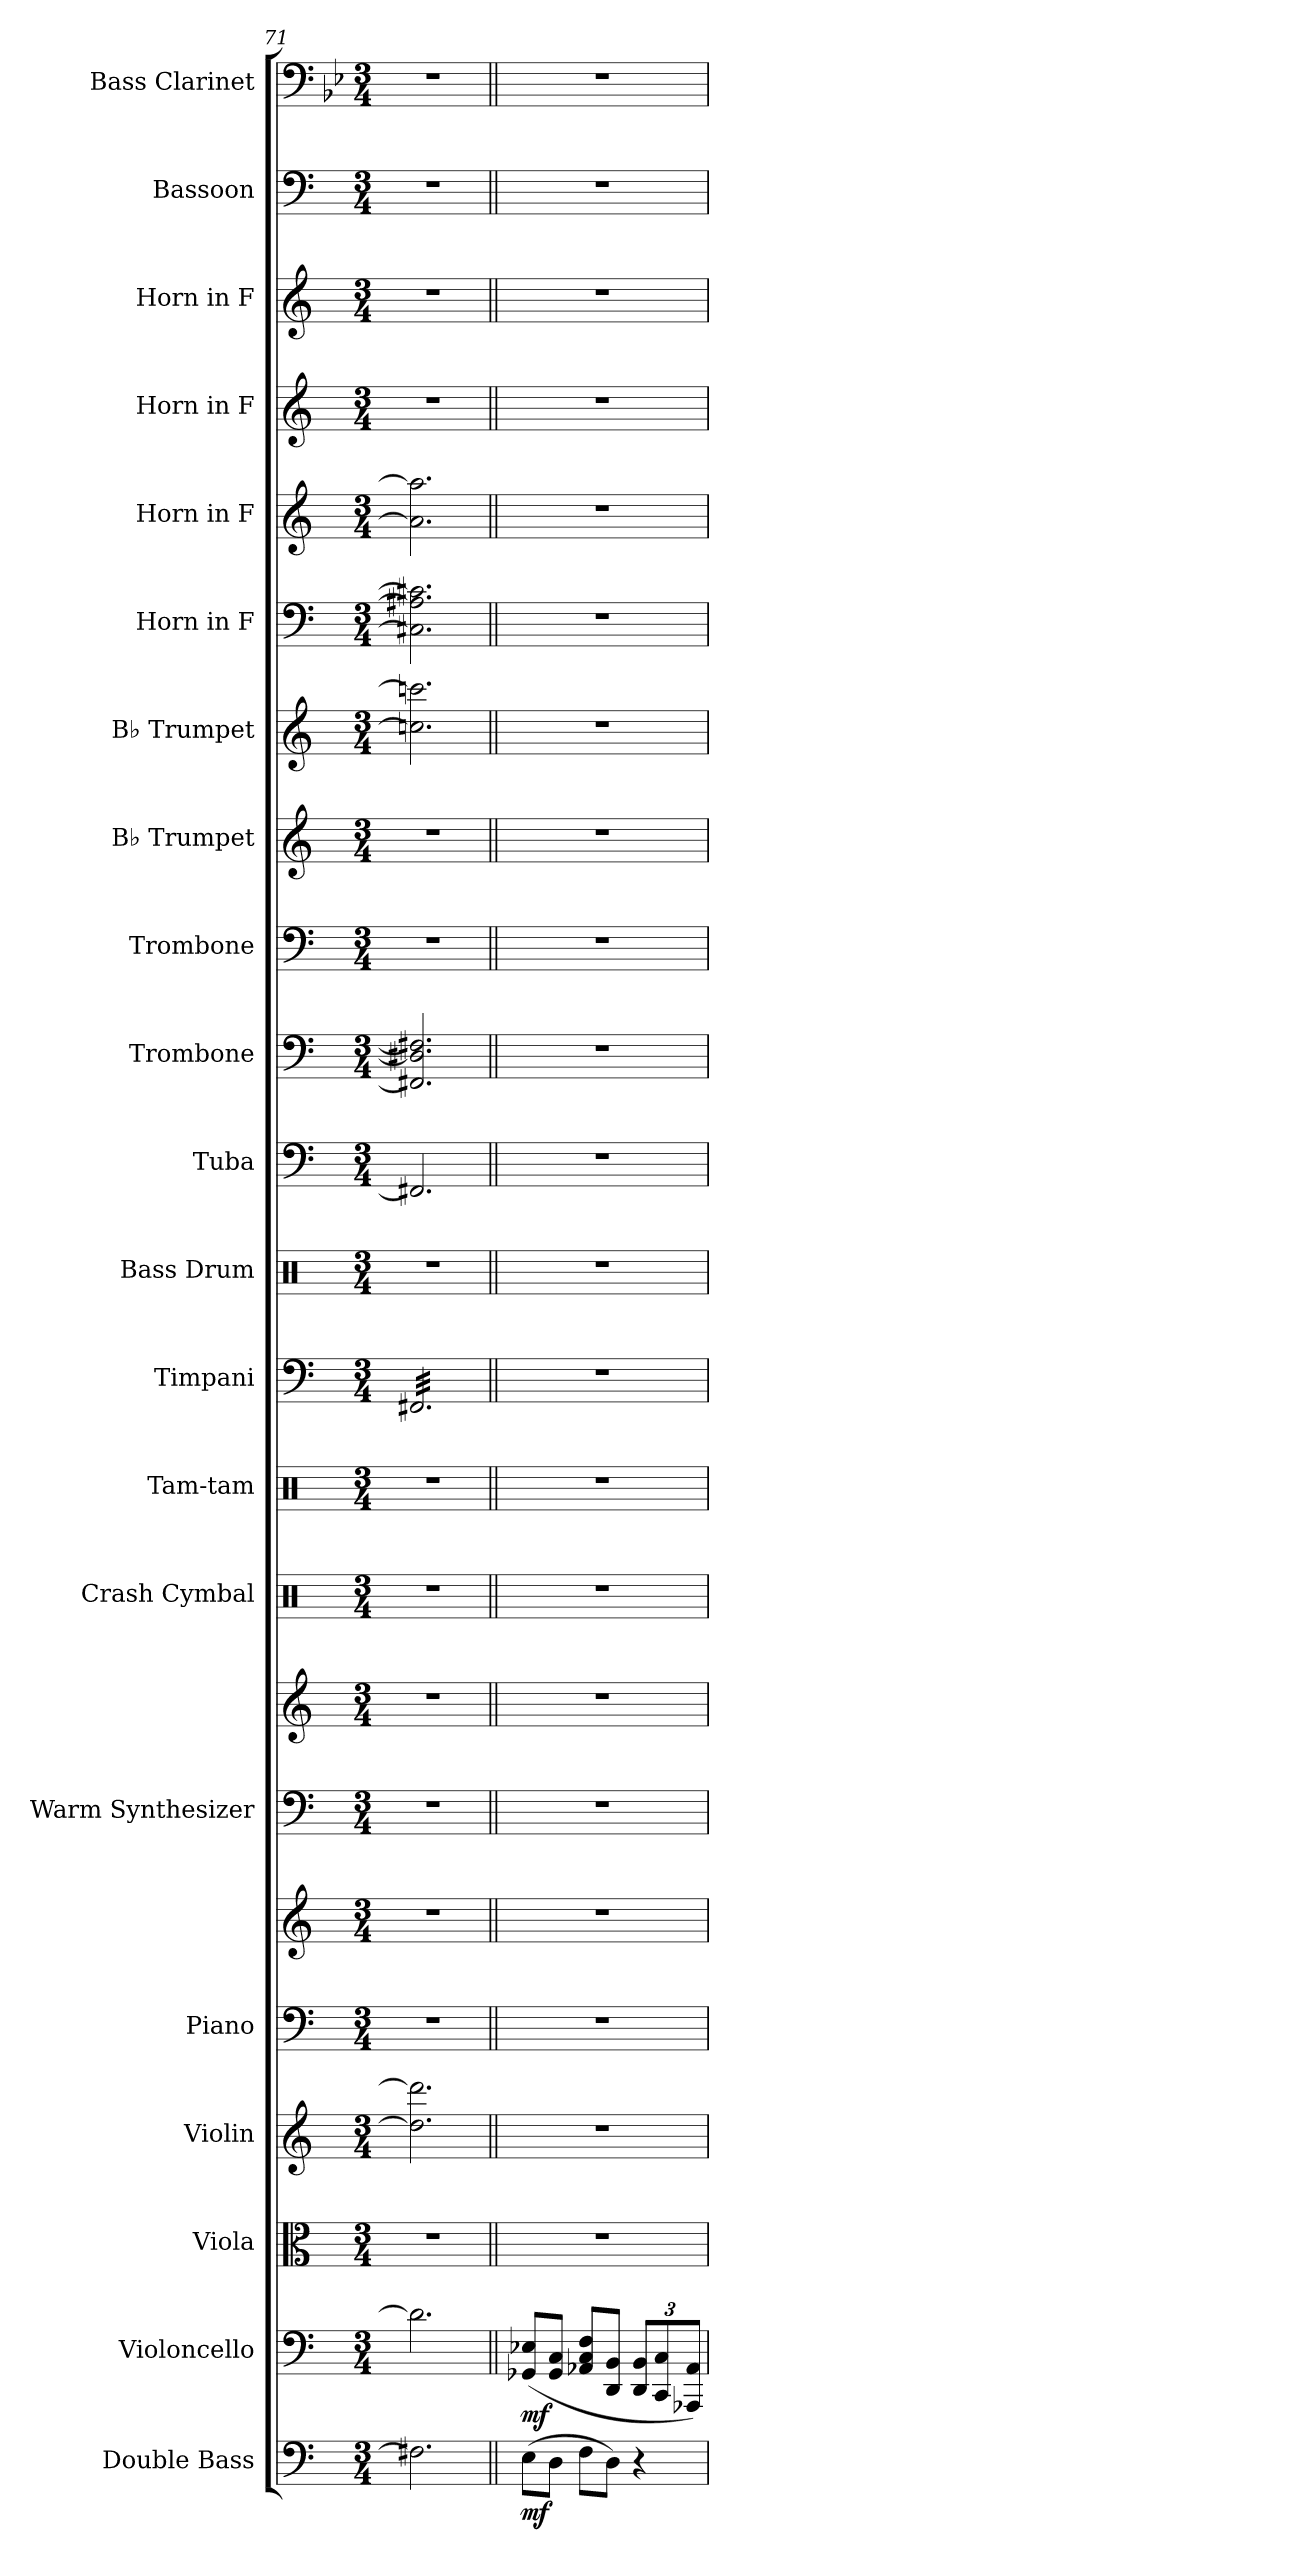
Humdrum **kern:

**kern	**dynam	**kern	**dynam	**kern	**kern	**kern	**kern	**kern	**kern	**kern	**kern	**kern	**kern	**kern	**kern	**kern	**kern	**kern	**kern	**kern	**kern	**kern	**kern	**kern
*part21	*part21	*part20	*part20	*part19	*part18	*part17	*part17	*part16	*part16	*part15	*part14	*part13	*part12	*part11	*part10	*part9	*part8	*part7	*part6	*part5	*part4	*part3	*part2	*part1
*staff23	*staff23	*staff22	*staff22	*staff21	*staff20	*staff19	*staff18	*staff17	*staff16	*staff15	*staff14	*staff13	*staff12	*staff11	*staff10	*staff9	*staff8	*staff7	*staff6	*staff5	*staff4	*staff3	*staff2	*staff1
*I"Double Bass	*	*I"Violoncello	*	*I"Viola	*I"Violin	*I"Piano	*	*I"Warm Synthesizer	*	*I"Crash Cymbal	*I"Tam-tam	*I"Timpani	*I"Bass Drum	*I"Tuba	*I"Trombone	*I"Trombone	*I"B♭ Trumpet	*I"B♭ Trumpet	*I"Horn in F	*I"Horn in F	*I"Horn in F	*I"Horn in F	*I"Bassoon	*I"Bass Clarinet
*I'Db.	*	*I'Vc.	*	*I'Vla.	*I'Vln.	*I'Pno.	*	*I'Synth.	*	*I'Cr. Cym.	*I'Tam-tam	*I'Timp.	*I'B. Dr.	*I'Tba.	*I'Tbn.	*I'Tbn.	*I'B♭ Tpt.	*I'B♭ Tpt.	*	*	*	*	*I'Bsn.	*I'B. Cl.
*clefF4	*	*clefF4	*	*clefC3	*clefG2	*clefF4	*clefG2	*clefF4	*clefG2	*clefX	*clefX	*clefF4	*clefX	*clefF4	*clefF4	*clefF4	*clefG2	*clefG2	*clefF4	*clefG2	*clefG2	*clefG2	*clefF4	*clefF4
*ITrd7c12	*	*	*	*	*	*	*	*	*	*	*	*	*	*	*	*	*ITrd1c2	*ITrd1c2	*ITrd4c7	*ITrd4c7	*ITrd4c7	*ITrd4c7	*	*ITrd8c14
*k[]	*	*k[]	*	*k[]	*k[]	*k[]	*k[]	*k[]	*k[]	*k[]	*k[]	*k[]	*k[]	*k[]	*k[]	*k[]	*k[b-e-]	*k[b-e-]	*k[b-]	*k[b-]	*k[b-]	*k[b-]	*k[]	*k[b-e-]
*M3/4	*	*M3/4	*	*M3/4	*M3/4	*M3/4	*M3/4	*M3/4	*M3/4	*M3/4	*M3/4	*M3/4	*M3/4	*M3/4	*M3/4	*M3/4	*M3/4	*M3/4	*M3/4	*M3/4	*M3/4	*M3/4	*M3/4	*M3/4
=71	=71	=71	=71	=71	=71	=71	=71	=71	=71	=71	=71	=71	=71	=71	=71	=71	=71	=71	=71	=71	=71	=71	=71	=71
*	*	*	*	*	*	*	*	*	*	*	*	*tremolo	*	*	*	*	*	*	*	*	*	*	*	*
2.FF#X\]	.	2.d\]	.	2.r	2.dd\] 2.ddd\]	2.r	2.r	2.r	2.r	2.r	2.r	32FF#X/LLL	2.r	2.FF#X/]	2.FF#X/] 2.D#X/] 2.F#X/]	2.r	2.r	2.b-X\] 2.bb-X\]	2.FF#X\] 2.D#X\] 2.F#X\]	2.d\] 2.dd\]	2.r	2.r	2.r	2.r
.	.	.	.	.	.	.	.	.	.	.	.	32FF#X/	.	.	.	.	.	.	.	.	.	.	.	.
.	.	.	.	.	.	.	.	.	.	.	.	32FF#X/	.	.	.	.	.	.	.	.	.	.	.	.
.	.	.	.	.	.	.	.	.	.	.	.	32FF#X/	.	.	.	.	.	.	.	.	.	.	.	.
.	.	.	.	.	.	.	.	.	.	.	.	32FF#X/	.	.	.	.	.	.	.	.	.	.	.	.
.	.	.	.	.	.	.	.	.	.	.	.	32FF#X/	.	.	.	.	.	.	.	.	.	.	.	.
.	.	.	.	.	.	.	.	.	.	.	.	32FF#X/	.	.	.	.	.	.	.	.	.	.	.	.
.	.	.	.	.	.	.	.	.	.	.	.	32FF#X/	.	.	.	.	.	.	.	.	.	.	.	.
.	.	.	.	.	.	.	.	.	.	.	.	32FF#X/	.	.	.	.	.	.	.	.	.	.	.	.
.	.	.	.	.	.	.	.	.	.	.	.	32FF#X/	.	.	.	.	.	.	.	.	.	.	.	.
.	.	.	.	.	.	.	.	.	.	.	.	32FF#X/	.	.	.	.	.	.	.	.	.	.	.	.
.	.	.	.	.	.	.	.	.	.	.	.	32FF#X/	.	.	.	.	.	.	.	.	.	.	.	.
.	.	.	.	.	.	.	.	.	.	.	.	32FF#X/	.	.	.	.	.	.	.	.	.	.	.	.
.	.	.	.	.	.	.	.	.	.	.	.	32FF#X/	.	.	.	.	.	.	.	.	.	.	.	.
.	.	.	.	.	.	.	.	.	.	.	.	32FF#X/	.	.	.	.	.	.	.	.	.	.	.	.
.	.	.	.	.	.	.	.	.	.	.	.	32FF#X/	.	.	.	.	.	.	.	.	.	.	.	.
.	.	.	.	.	.	.	.	.	.	.	.	32FF#X/	.	.	.	.	.	.	.	.	.	.	.	.
.	.	.	.	.	.	.	.	.	.	.	.	32FF#X/	.	.	.	.	.	.	.	.	.	.	.	.
.	.	.	.	.	.	.	.	.	.	.	.	32FF#X/	.	.	.	.	.	.	.	.	.	.	.	.
.	.	.	.	.	.	.	.	.	.	.	.	32FF#X/	.	.	.	.	.	.	.	.	.	.	.	.
.	.	.	.	.	.	.	.	.	.	.	.	32FF#X/	.	.	.	.	.	.	.	.	.	.	.	.
.	.	.	.	.	.	.	.	.	.	.	.	32FF#X/	.	.	.	.	.	.	.	.	.	.	.	.
.	.	.	.	.	.	.	.	.	.	.	.	32FF#X/	.	.	.	.	.	.	.	.	.	.	.	.
.	.	.	.	.	.	.	.	.	.	.	.	32FF#X/JJJ	.	.	.	.	.	.	.	.	.	.	.	.
*	*	*	*	*	*	*	*	*	*	*	*	*Xtremolo	*	*	*	*	*	*	*	*	*	*	*	*
=72||	=72||	=72||	=72||	=72||	=72||	=72||	=72||	=72||	=72||	=72||	=72||	=72||	=72||	=72||	=72||	=72||	=72||	=72||	=72||	=72||	=72||	=72||	=72||	=72||
!	!LO:DY:b	!	!LO:DY:b	!	!	!	!	!	!	!	!	!	!	!	!	!	!	!	!	!	!	!	!	!
(8EE\L	mf	(8GG-X/ 8E-X/L	mf	2.r	2.r	2.r	2.r	2.r	2.r	2.r	2.r	2.r	2.r	2.r	2.r	2.r	2.r	2.r	2.r	2.r	2.r	2.r	2.r	2.r
8DD\J	.	8GG-/ 8C/J	.	.	.	.	.	.	.	.	.	.	.	.	.	.	.	.	.	.	.	.	.	.
8FF\L	.	8AA-X/ 8C/ 8F/L	.	.	.	.	.	.	.	.	.	.	.	.	.	.	.	.	.	.	.	.	.	.
8DD\J)	.	8DD/ 8BB/J	.	.	.	.	.	.	.	.	.	.	.	.	.	.	.	.	.	.	.	.	.	.
*	*	*Xbrackettup	*	*	*	*	*	*	*	*	*	*	*	*	*	*	*	*	*	*	*	*	*	*
4r	.	12DD/ 12BB/L	.	.	.	.	.	.	.	.	.	.	.	.	.	.	.	.	.	.	.	.	.	.
.	.	12CC/ 12C/	.	.	.	.	.	.	.	.	.	.	.	.	.	.	.	.	.	.	.	.	.	.
.	.	12AAA-X/ 12AA-/J)	.	.	.	.	.	.	.	.	.	.	.	.	.	.	.	.	.	.	.	.	.	.
=	=	=	=	=	=	=	=	=	=	=	=	=	=	=	=	=	=	=	=	=	=	=	=	=
*-	*-	*-	*-	*-	*-	*-	*-	*-	*-	*-	*-	*-	*-	*-	*-	*-	*-	*-	*-	*-	*-	*-	*-	*-
